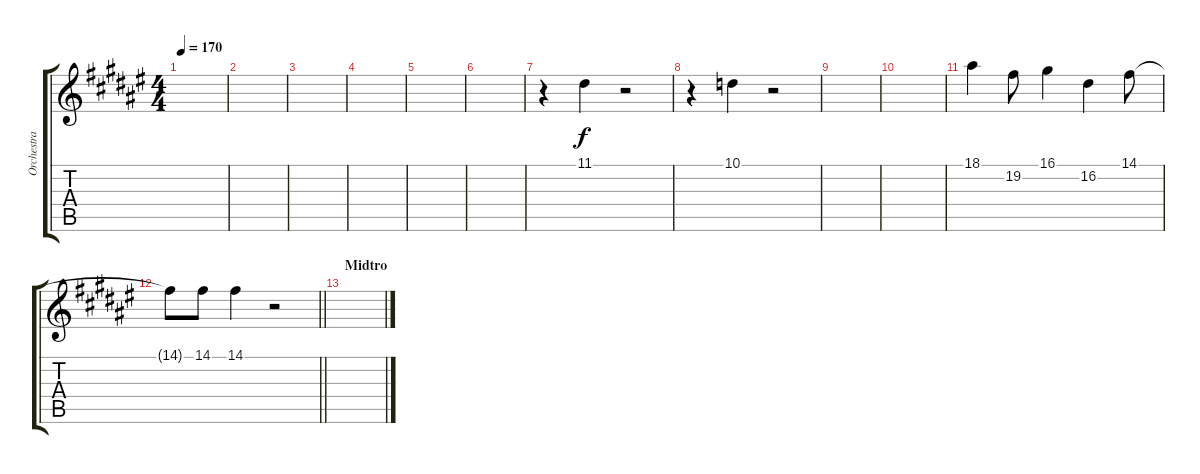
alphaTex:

\track ("Orchestra Hit" "Orchestra ") {instrument orchestrahit}
\staff {score tabs}
\tuning (E4 B3 G3 D3 A2 E2) {hide}
\ts (4 4)
\tempo 170
\clef g2
\ks f#
|
|
|
|
|
|
r.4 11.1.4 r.2 |
r.4 10.1.4 r.2 |
|
|
18.1.4 19.2.8 16.1.4 16.2.4 14.1.8 |
\barLineRight lightlight
14.1{t}.8 14.1.8 14.1.4 r.2 |
\section ("" "Midtro")
